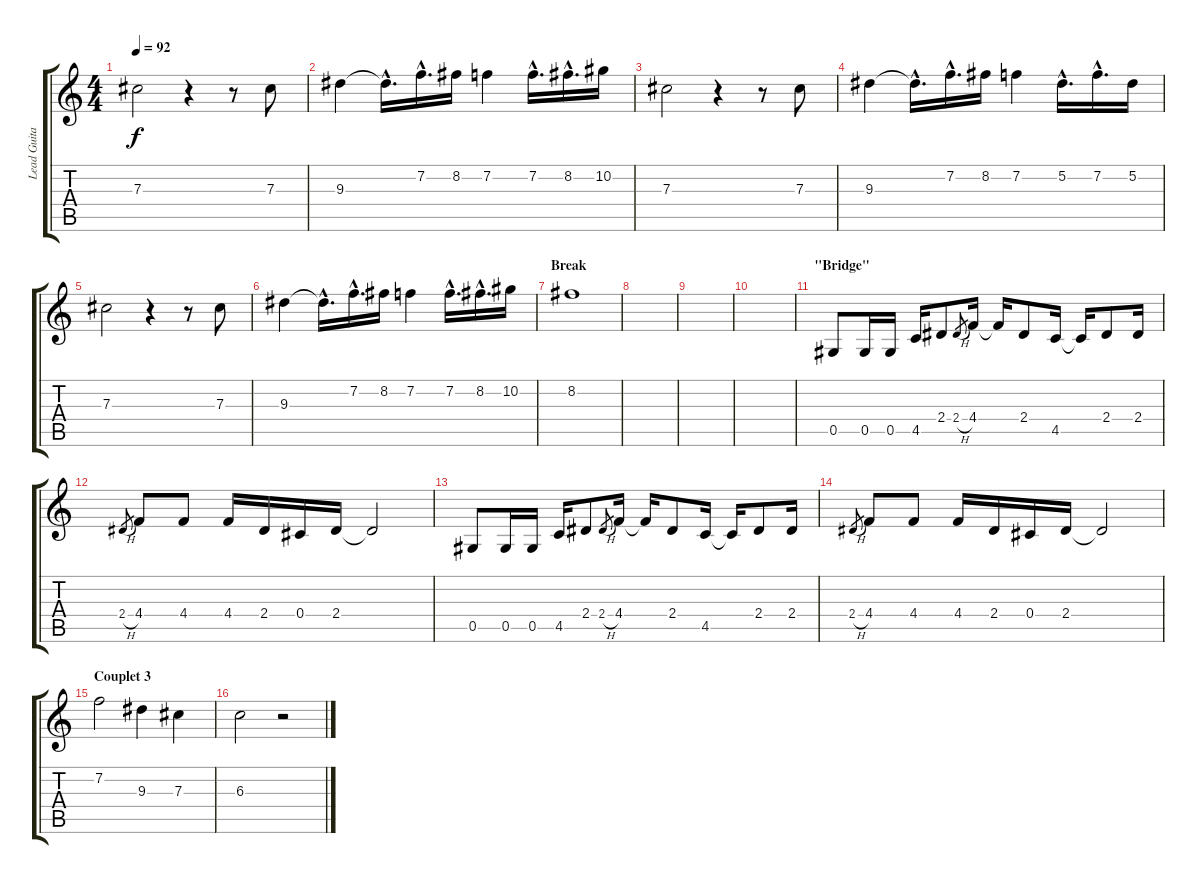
\track ("Lead Guitar" "Lead Guita") {instrument distortionguitar}
\staff {score tabs}
\tuning (Eb4 Bb3 Gb3 Db3 Ab2 Eb2) {hide}
\ts (4 4)
\tempo 92
\clef g2
\ks c
7.3.2{dy f} r.4 r.8 7.3.8 |
9.3.4 9.3{hac t}.16{d} 7.2{hac}.16{d} 8.2.16 7.2.4 7.2{hac}.16{d} 8.2{hac}.16{d} 10.2.16 |
7.3.2 r.4 r.8 7.3.8 |
9.3.4 9.3{hac t}.16{d} 7.2{hac}.16{d} 8.2.16 7.2.4 5.2{hac}.16{d} 7.2{hac}.16{d} 5.2.16 |
7.3.2 r.4 r.8 7.3.8 |
9.3.4 9.3{hac t}.16{d} 7.2{hac}.16{d} 8.2.16 7.2.4 7.2{hac}.16{d} 8.2{hac}.16{d} 10.2.16 |
\section ("" "Break")
8.2.1 |
|
|
|
\section ("" "\"Bridge\"")
0.5.8 0.5.16 0.5.16 4.5.16 2.4.8 2.4{h}.8{gr} 4.4.16 4.4{t}.16 2.4.8 4.5.16 4.5{t}.16 2.4.8 2.4.16 |
2.4{h}.8{gr} 4.4.8 4.4.8 4.4.16 2.4.16 0.4.16 2.4.16 2.4{t}.2 |
0.5.8 0.5.16 0.5.16 4.5.16 2.4.8 2.4{h}.8{gr} 4.4.16 4.4{t}.16 2.4.8 4.5.16 4.5{t}.16 2.4.8 2.4.16 |
2.4{h}.8{gr} 4.4.8 4.4.8 4.4.16 2.4.16 0.4.16 2.4.16 2.4{t}.2 |
\section ("" "Couplet 3")
7.2.2 9.3.4 7.3.4 |
6.3.2 r.2
